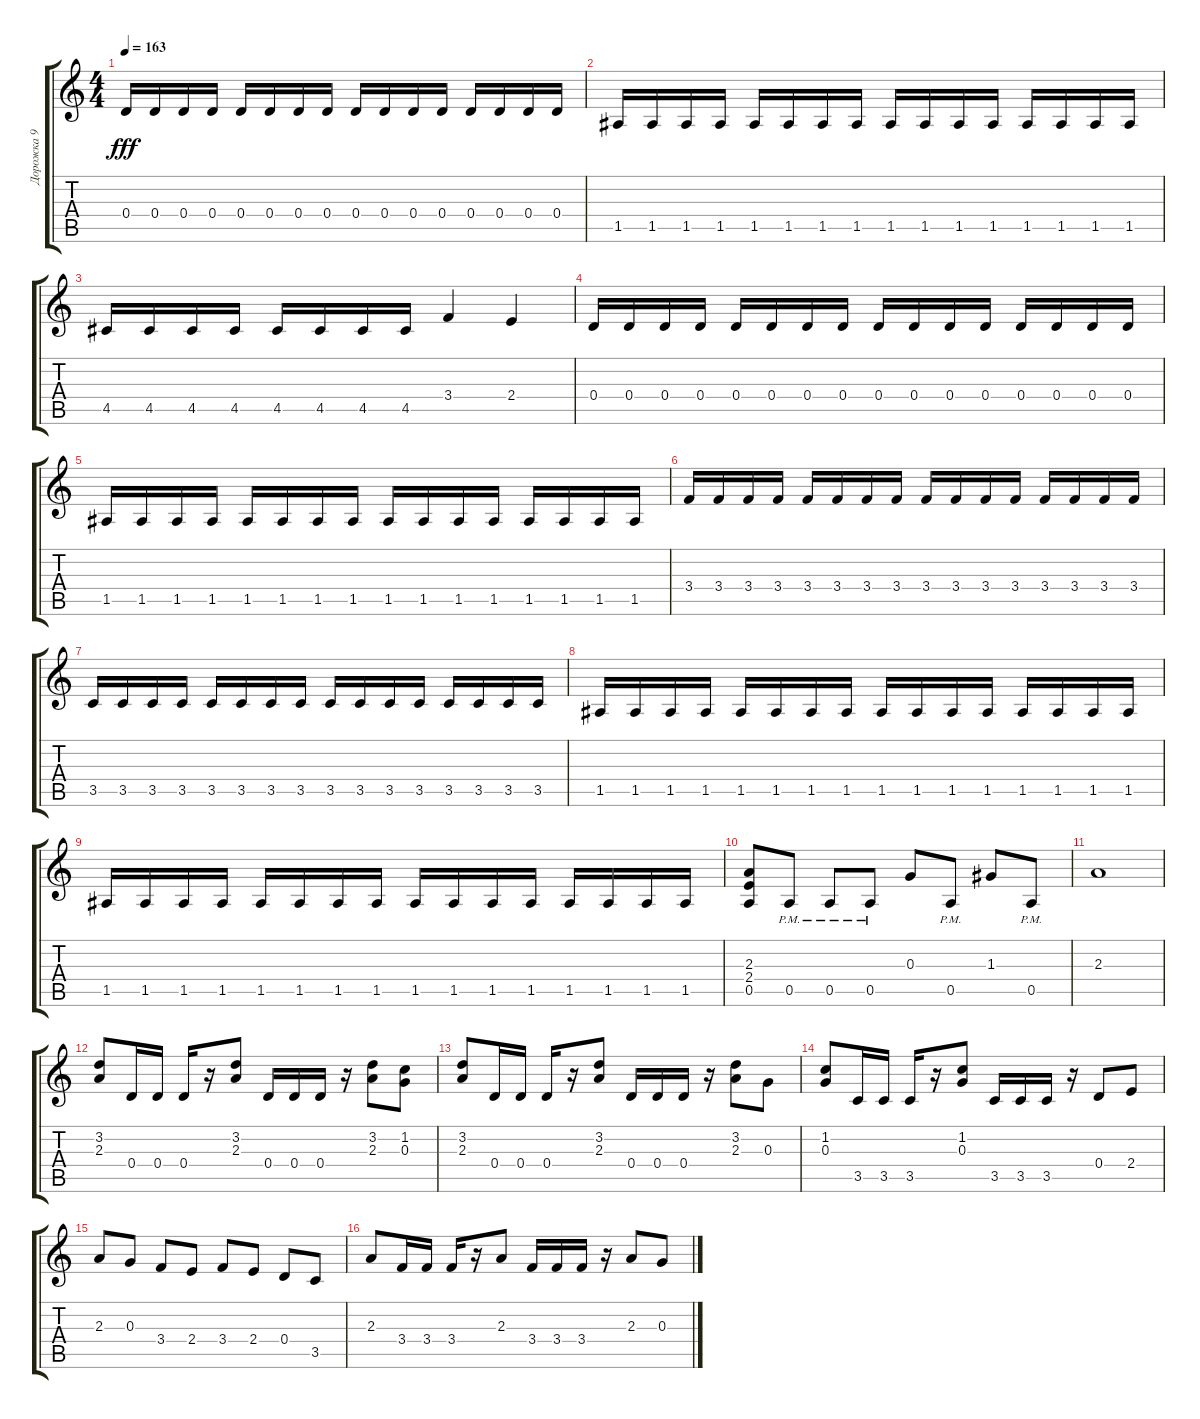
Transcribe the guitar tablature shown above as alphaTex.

\track ("Дорожка 9" "Дорожка 9") {instrument distortionguitar}
\staff {score tabs}
\tuning (E4 B3 G3 D3 A2 E2) {hide}
\ts (4 4)
\tempo 163
\clef g2
\ks c
0.4.16{dy fff} 0.4.16 0.4.16 0.4.16 0.4.16 0.4.16 0.4.16 0.4.16 0.4.16 0.4.16 0.4.16 0.4.16 0.4.16 0.4.16 0.4.16 0.4.16 |
1.5.16 1.5.16 1.5.16 1.5.16 1.5.16 1.5.16 1.5.16 1.5.16 1.5.16 1.5.16 1.5.16 1.5.16 1.5.16 1.5.16 1.5.16 1.5.16 |
4.5.16 4.5.16 4.5.16 4.5.16 4.5.16 4.5.16 4.5.16 4.5.16 3.4.4 2.4.4 |
0.4.16 0.4.16 0.4.16 0.4.16 0.4.16 0.4.16 0.4.16 0.4.16 0.4.16 0.4.16 0.4.16 0.4.16 0.4.16 0.4.16 0.4.16 0.4.16 |
1.5.16 1.5.16 1.5.16 1.5.16 1.5.16 1.5.16 1.5.16 1.5.16 1.5.16 1.5.16 1.5.16 1.5.16 1.5.16 1.5.16 1.5.16 1.5.16 |
3.4.16 3.4.16 3.4.16 3.4.16 3.4.16 3.4.16 3.4.16 3.4.16 3.4.16 3.4.16 3.4.16 3.4.16 3.4.16 3.4.16 3.4.16 3.4.16 |
3.5.16 3.5.16 3.5.16 3.5.16 3.5.16 3.5.16 3.5.16 3.5.16 3.5.16 3.5.16 3.5.16 3.5.16 3.5.16 3.5.16 3.5.16 3.5.16 |
1.5.16 1.5.16 1.5.16 1.5.16 1.5.16 1.5.16 1.5.16 1.5.16 1.5.16 1.5.16 1.5.16 1.5.16 1.5.16 1.5.16 1.5.16 1.5.16 |
1.5.16 1.5.16 1.5.16 1.5.16 1.5.16 1.5.16 1.5.16 1.5.16 1.5.16 1.5.16 1.5.16 1.5.16 1.5.16 1.5.16 1.5.16 1.5.16 |
(2.3 2.4 0.5).8 0.5{pm}.8 0.5{pm}.8 0.5{pm}.8 0.3.8 0.5{pm}.8 1.3.8 0.5{pm}.8 |
2.3.1 |
(3.2 2.3).8 0.4.16 0.4.16 0.4.16 r.16 (3.2 2.3).8 0.4.16 0.4.16 0.4.16 r.16 (3.2 2.3).8 (1.2 0.3).8 |
(3.2 2.3).8 0.4.16 0.4.16 0.4.16 r.16 (3.2 2.3).8 0.4.16 0.4.16 0.4.16 r.16 (3.2 2.3).8 0.3.8 |
(1.2 0.3).8 3.5.16 3.5.16 3.5.16 r.16 (1.2 0.3).8 3.5.16 3.5.16 3.5.16 r.16 0.4.8 2.4.8 |
2.3.8 0.3.8 3.4.8 2.4.8 3.4.8 2.4.8 0.4.8 3.5.8 |
2.3.8 3.4.16 3.4.16 3.4.16 r.16 2.3.8 3.4.16 3.4.16 3.4.16 r.16 2.3.8 0.3.8
